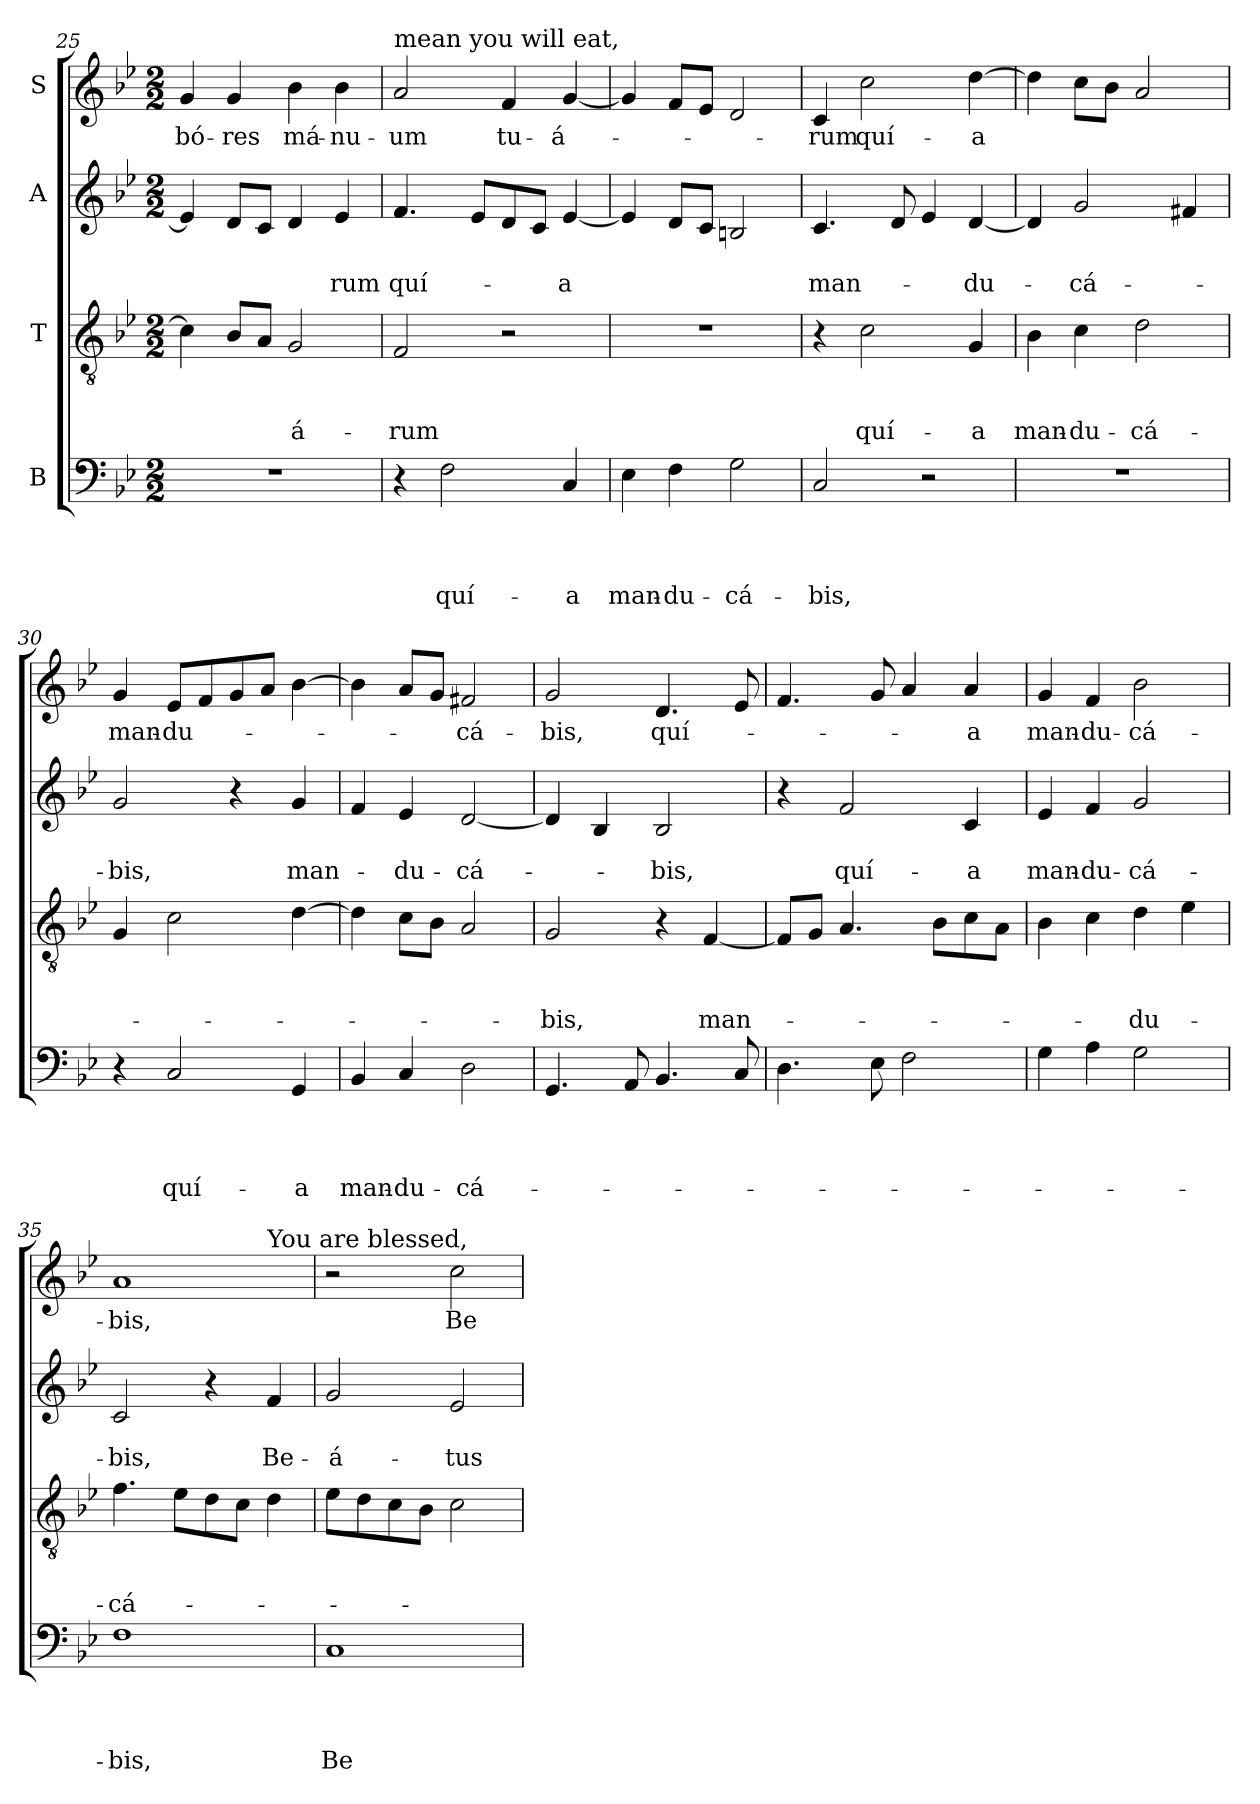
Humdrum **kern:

**kern	**text	**text	**text	**text	**kern	**text	**text	**text	**kern	**text	**text	**kern	**text
*part4	*part4	*part4	*part4	*part4	*part3	*part3	*part3	*part3	*part2	*part2	*part2	*part1	*part1
*staff4	*staff4	*staff4	*staff4	*staff4	*staff3	*staff3	*staff3	*staff3	*staff2	*staff2	*staff2	*staff1	*staff1
*I"B	*	*	*	*	*I"T	*	*	*	*I"A	*	*	*I"S	*
!!LO:PB:g=z
*clefF4	*	*	*	*	*clefGv2	*	*	*	*clefG2	*	*	*clefG2	*
*k[b-e-]	*	*	*	*	*k[b-e-]	*	*	*	*k[b-e-]	*	*	*k[b-e-]	*
*B-:	*	*	*	*	*B-:	*	*	*	*B-:	*	*	*B-:	*
*M2/2	*	*	*	*	*M2/2	*	*	*	*M2/2	*	*	*M2/2	*
=25	=25	=25	=25	=25	=25	=25	=25	=25	=25	=25	=25	=25	=25
!	!	!	!	!	!	!	!	!	!	!	!	!	!LO:LY:b
1r	.	.	.	.	4c\]	.	.	.	4e-/]	.	.	4g/	-bó-
!	!	!	!	!	!	!	!	!	!	!	!	!	!LO:LY:b
.	.	.	.	.	8B-/L	.	.	.	8d/L	.	.	4g/	-res
.	.	.	.	.	8A/J	.	.	.	8c/J	.	.	.	.
!	!	!	!	!	!	!	!	!LO:LY:b	!	!	!	!	!LO:LY:b
.	.	.	.	.	2G/	.	.	-á-	4d/	.	.	4b-\	má-
!	!	!	!	!	!	!	!	!	!	!	!LO:LY:b	!	!LO:LY:b
.	.	.	.	.	.	.	.	.	4e-/	.	-rum	4b-\	-nu-
=26	=26	=26	=26	=26	=26	=26	=26	=26	=26	=26	=26	=26	=26
!	!	!	!	!	!	!	!	!	!	!	!	!LO:TX:a:t=mean you will eat,	!
!	!	!	!	!	!	!	!	!LO:LY:b	!	!	!LO:LY:b	!	!LO:LY:b
4r	.	.	.	.	2F/	.	.	-rum	4.f/	.	quí-	2a/	-um
!	!	!	!	!LO:LY:b	!	!	!	!	!	!	!	!	!
2F\	.	.	.	quí-	.	.	.	.	.	.	.	.	.
.	.	.	.	.	.	.	.	.	8e-/L	.	.	.	.
!	!	!	!	!	!	!	!	!	!	!	!	!	!LO:LY:b
.	.	.	.	.	2r	.	.	.	8d/	.	.	4f/	tu-
.	.	.	.	.	.	.	.	.	8c/J	.	.	.	.
!	!	!	!	!LO:LY:b	!	!	!	!	!	!	!LO:LY:b	!	!LO:LY:b
4C/	.	.	.	-a	.	.	.	.	[4e-/	.	-a	[4g/	-á-
=27	=27	=27	=27	=27	=27	=27	=27	=27	=27	=27	=27	=27	=27
!	!	!	!	!LO:LY:b	!	!	!	!	!	!	!	!	!
4E-\	.	.	.	man-	1r	.	.	.	4e-/]	.	.	4g/]	.
!	!	!	!	!LO:LY:b	!	!	!	!	!	!	!	!	!
4F\	.	.	.	-du-	.	.	.	.	8d/L	.	.	8f/L	.
.	.	.	.	.	.	.	.	.	8c/J	.	.	8e-/J	.
!	!	!	!	!LO:LY:b	!	!	!	!	!	!	!	!	!
2G\	.	.	.	-cá-	.	.	.	.	2Bni/	.	.	2d/	.
=28	=28	=28	=28	=28	=28	=28	=28	=28	=28	=28	=28	=28	=28
!	!	!	!	!LO:LY:b	!	!	!	!	!	!	!LO:LY:b	!	!LO:LY:b
2C/	.	.	.	-bis,	4r	.	.	.	4.c/	.	man-	4c/	-rum
!	!	!	!	!	!	!	!	!LO:LY:b	!	!	!	!	!LO:LY:b
.	.	.	.	.	2c\	.	.	quí-	.	.	.	2cc\	quí-
.	.	.	.	.	.	.	.	.	8d/	.	.	.	.
2r	.	.	.	.	.	.	.	.	4e-/	.	.	.	.
!	!	!	!	!	!	!	!	!LO:LY:b	!	!	!LO:LY:b	!	!LO:LY:b
.	.	.	.	.	4G/	.	.	-a	[4d/	.	-du-	[4dd\	-a
=29	=29	=29	=29	=29	=29	=29	=29	=29	=29	=29	=29	=29	=29
!	!	!	!	!	!	!	!	!LO:LY:b	!	!	!	!	!
1r	.	.	.	.	4B-\	.	.	man-	4d/]	.	.	4dd\]	.
!	!	!	!	!	!	!	!	!LO:LY:b	!	!	!LO:LY:b	!	!
.	.	.	.	.	4c\	.	.	-du-	2g/	.	-cá-	8cc\L	.
.	.	.	.	.	.	.	.	.	.	.	.	8b-\J	.
!	!	!	!	!	!	!	!	!LO:LY:b	!	!	!	!	!
.	.	.	.	.	2d\	.	.	-cá-	.	.	.	2a/	.
.	.	.	.	.	.	.	.	.	4f#i/	.	.	.	.
!!LO:LB:g=z
=30	=30	=30	=30	=30	=30	=30	=30	=30	=30	=30	=30	=30	=30
!	!	!	!	!	!	!	!	!	!	!	!LO:LY:b	!	!LO:LY:b
4r	.	.	.	.	4G/	.	.	.	2g/	.	-bis,	4g/	man-
!	!	!	!	!LO:LY:b	!	!	!	!	!	!	!	!	!LO:LY:b
2C/	.	.	.	quí-	2c\	.	.	.	.	.	.	8e-/L	-du-
.	.	.	.	.	.	.	.	.	.	.	.	8f/	.
.	.	.	.	.	.	.	.	.	4r	.	.	8g/	.
.	.	.	.	.	.	.	.	.	.	.	.	8a/J	.
!	!	!	!	!LO:LY:b	!	!	!	!	!	!	!LO:LY:b	!	!
4GG/	.	.	.	-a	[4d\	.	.	.	4g/	.	man-	[4b-\	.
=31	=31	=31	=31	=31	=31	=31	=31	=31	=31	=31	=31	=31	=31
!	!	!	!	!LO:LY:b	!	!	!	!	!	!	!	!	!
4BB-/	.	.	.	man-	4d\]	.	.	.	4f/	.	.	4b-\]	.
!	!	!	!	!LO:LY:b	!	!	!	!	!	!	!LO:LY:b	!	!
4C/	.	.	.	-du-	8c\L	.	.	.	4e-/	.	-du-	8a/L	.
.	.	.	.	.	8B-\J	.	.	.	.	.	.	8g/J	.
!	!	!	!	!LO:LY:b	!	!	!	!	!	!	!LO:LY:b	!	!LO:LY:b
2D\	.	.	.	-cá-	2A/	.	.	.	[2d/	.	-cá-	2f#i/	-cá-
=32	=32	=32	=32	=32	=32	=32	=32	=32	=32	=32	=32	=32	=32
!	!	!	!	!	!	!	!	!LO:LY:b	!	!	!	!	!LO:LY:b
4.GG/	.	.	.	.	2G/	.	.	-bis,	4d/]	.	.	2g/	-bis,
.	.	.	.	.	.	.	.	.	4B-/	.	.	.	.
8AA/	.	.	.	.	.	.	.	.	.	.	.	.	.
!	!	!	!	!	!	!	!	!	!	!	!LO:LY:b	!	!LO:LY:b
4.BB-/	.	.	.	.	4r	.	.	.	2B-/	.	-bis,	4.d/	quí-
!	!	!	!	!	!	!	!	!LO:LY:b	!	!	!	!	!
.	.	.	.	.	[4F/	.	.	man-	.	.	.	.	.
8C/	.	.	.	.	.	.	.	.	.	.	.	8e-/	.
=33	=33	=33	=33	=33	=33	=33	=33	=33	=33	=33	=33	=33	=33
4.D\	.	.	.	.	8F/L]	.	.	.	4r	.	.	4.f/	.
.	.	.	.	.	8G/J	.	.	.	.	.	.	.	.
!	!	!	!	!	!	!	!	!	!	!	!LO:LY:b	!	!
.	.	.	.	.	4.A/	.	.	.	2f/	.	quí-	.	.
8E-\	.	.	.	.	.	.	.	.	.	.	.	8g/	.
2F\	.	.	.	.	.	.	.	.	.	.	.	4a/	.
.	.	.	.	.	8B-\L	.	.	.	.	.	.	.	.
!	!	!	!	!	!	!	!	!	!	!	!LO:LY:b	!	!LO:LY:b
.	.	.	.	.	8c\	.	.	.	4c/	.	-a	4a/	-a
.	.	.	.	.	8A\J	.	.	.	.	.	.	.	.
=34	=34	=34	=34	=34	=34	=34	=34	=34	=34	=34	=34	=34	=34
!	!	!	!	!	!	!	!	!	!	!	!LO:LY:b	!	!LO:LY:b
4G\	.	.	.	.	4B-\	.	.	.	4e-/	.	man-	4g/	man-
!	!	!	!	!	!	!	!	!	!	!	!LO:LY:b	!	!LO:LY:b
4A\	.	.	.	.	4c\	.	.	.	4f/	.	-du-	4f/	-du-
!	!	!	!	!	!	!	!	!LO:LY:b	!	!	!LO:LY:b	!	!LO:LY:b
2G\	.	.	.	.	4d\	.	.	-du-	2g/	.	-cá-	2b-\	-cá-
.	.	.	.	.	4e-\	.	.	.	.	.	.	.	.
!!LO:PB:g=z
=35	=35	=35	=35	=35	=35	=35	=35	=35	=35	=35	=35	=35	=35
!	!	!	!	!LO:LY:b	!	!	!	!LO:LY:b	!	!	!LO:LY:b	!	!LO:LY:b
*	*	*	*	*	*	*	*	*	*	*	*	*^	*
1F	.	.	.	-bis,	4.f\	.	.	-cá-	2c/	.	-bis,	1a	2.ryy	-bis,
.	.	.	.	.	8e-\L	.	.	.	.	.	.	.	.	.
.	.	.	.	.	8d\	.	.	.	4r	.	.	.	.	.
.	.	.	.	.	8c\J	.	.	.	.	.	.	.	.	.
!	!	!	!	!	!	!	!	!	!	!	!	!	!LO:TX:a:t=You are blessed,	!
!	!	!	!	!	!	!	!	!	!	!	!LO:LY:b	!	!	!
.	.	.	.	.	4d\	.	.	.	4f/	.	Be-	.	4ryy	.
=36	=36	=36	=36	=36	=36	=36	=36	=36	=36	=36	=36	=36	=36	=36
!	!	!	!	!LO:LY:b	!	!	!	!	!	!	!LO:LY:b	!	!	!
*	*	*	*	*	*	*	*	*	*	*	*	*v	*v	*
1C	.	.	.	Be-	8e-\L	.	.	.	2g/	.	-á-	2r	.
.	.	.	.	.	8d\	.	.	.	.	.	.	.	.
.	.	.	.	.	8c\	.	.	.	.	.	.	.	.
.	.	.	.	.	8B-\J	.	.	.	.	.	.	.	.
!	!	!	!	!	!	!	!	!	!	!	!LO:LY:b	!	!LO:LY:b
.	.	.	.	.	2c\	.	.	.	2e-/	.	-tus	2cc\	Be-
=	=	=	=	=	=	=	=	=	=	=	=	=	=
*-	*-	*-	*-	*-	*-	*-	*-	*-	*-	*-	*-	*-	*-
